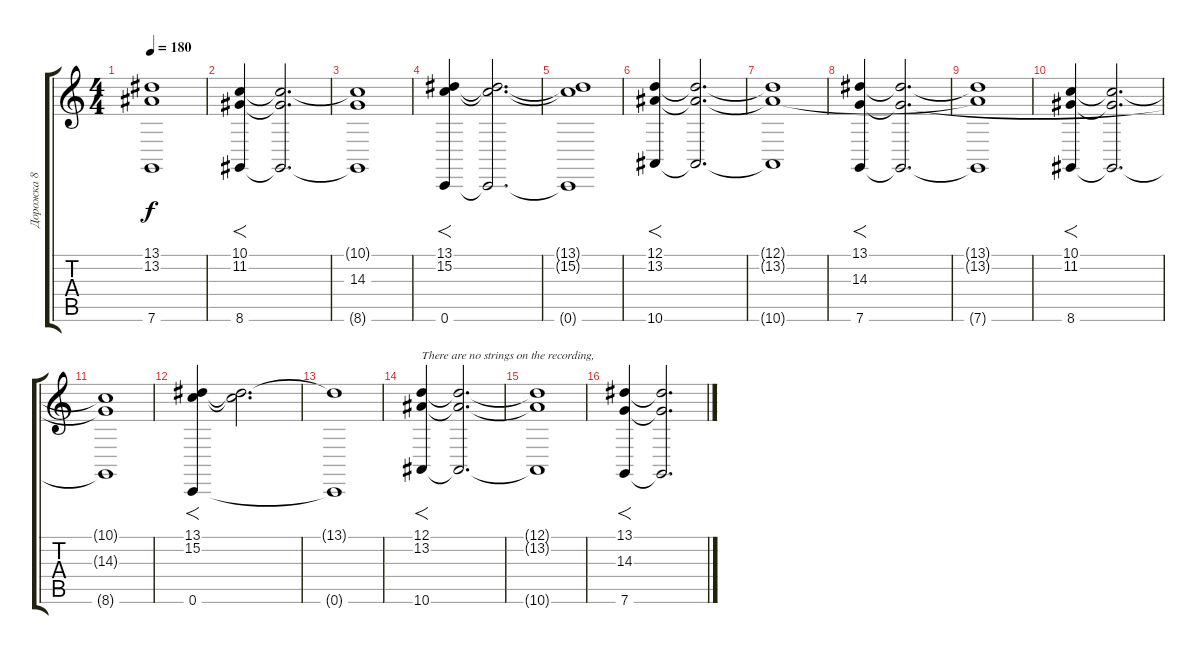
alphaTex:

\track ("Дорожка 8" "Дорожка 8") {instrument stringensemble1}
\staff {score tabs}
\tuning (D4 A3 F3 C3 G2 C2) {hide}
\ts (4 4)
\tempo 180
\clef g2
\ks c
(13.1{t} 13.2{t} 7.6{t}).1{dy f} |
(10.1 11.2 8.6).4{f} (10.1{t} 11.2{t} 8.6{t}).2{d} |
(10.1{t} 14.3{t} 8.6{t}).1 |
(13.1 15.2 0.6).4{f} (13.1{t} 15.2{t} 0.6{t}).2{d} |
(13.1{t} 15.2{t} 0.6{t}).1 |
(12.1 13.2 10.6).4{f} (12.1{t} 13.2{t} 10.6{t}).2{d} |
(12.1{t} 13.2{t} 10.6{t}).1 |
(13.1 14.3 7.6).4{f} (13.1{t} 14.3{t} 7.6{t}).2{d} |
(13.1{t} 13.2{t} 7.6{t}).1 |
(10.1 11.2 8.6).4{f} (10.1{t} 11.2{t} 8.6{t}).2{d} |
(10.1{t} 14.3{t} 8.6{t}).1 |
(13.1 15.2 0.6).4{f} (13.1{t} 15.2{t}).2{d} |
(13.1{t} 0.6{t}).1 |
(12.1 13.2 10.6).4{f txt "There are no strings on the recording,"} (12.1{t} 13.2{t} 10.6{t}).2{d} |
(12.1{t} 13.2{t} 10.6{t}).1 |
(13.1 14.3 7.6).4{f} (13.1{t} 14.3{t} 7.6{t}).2{d}
